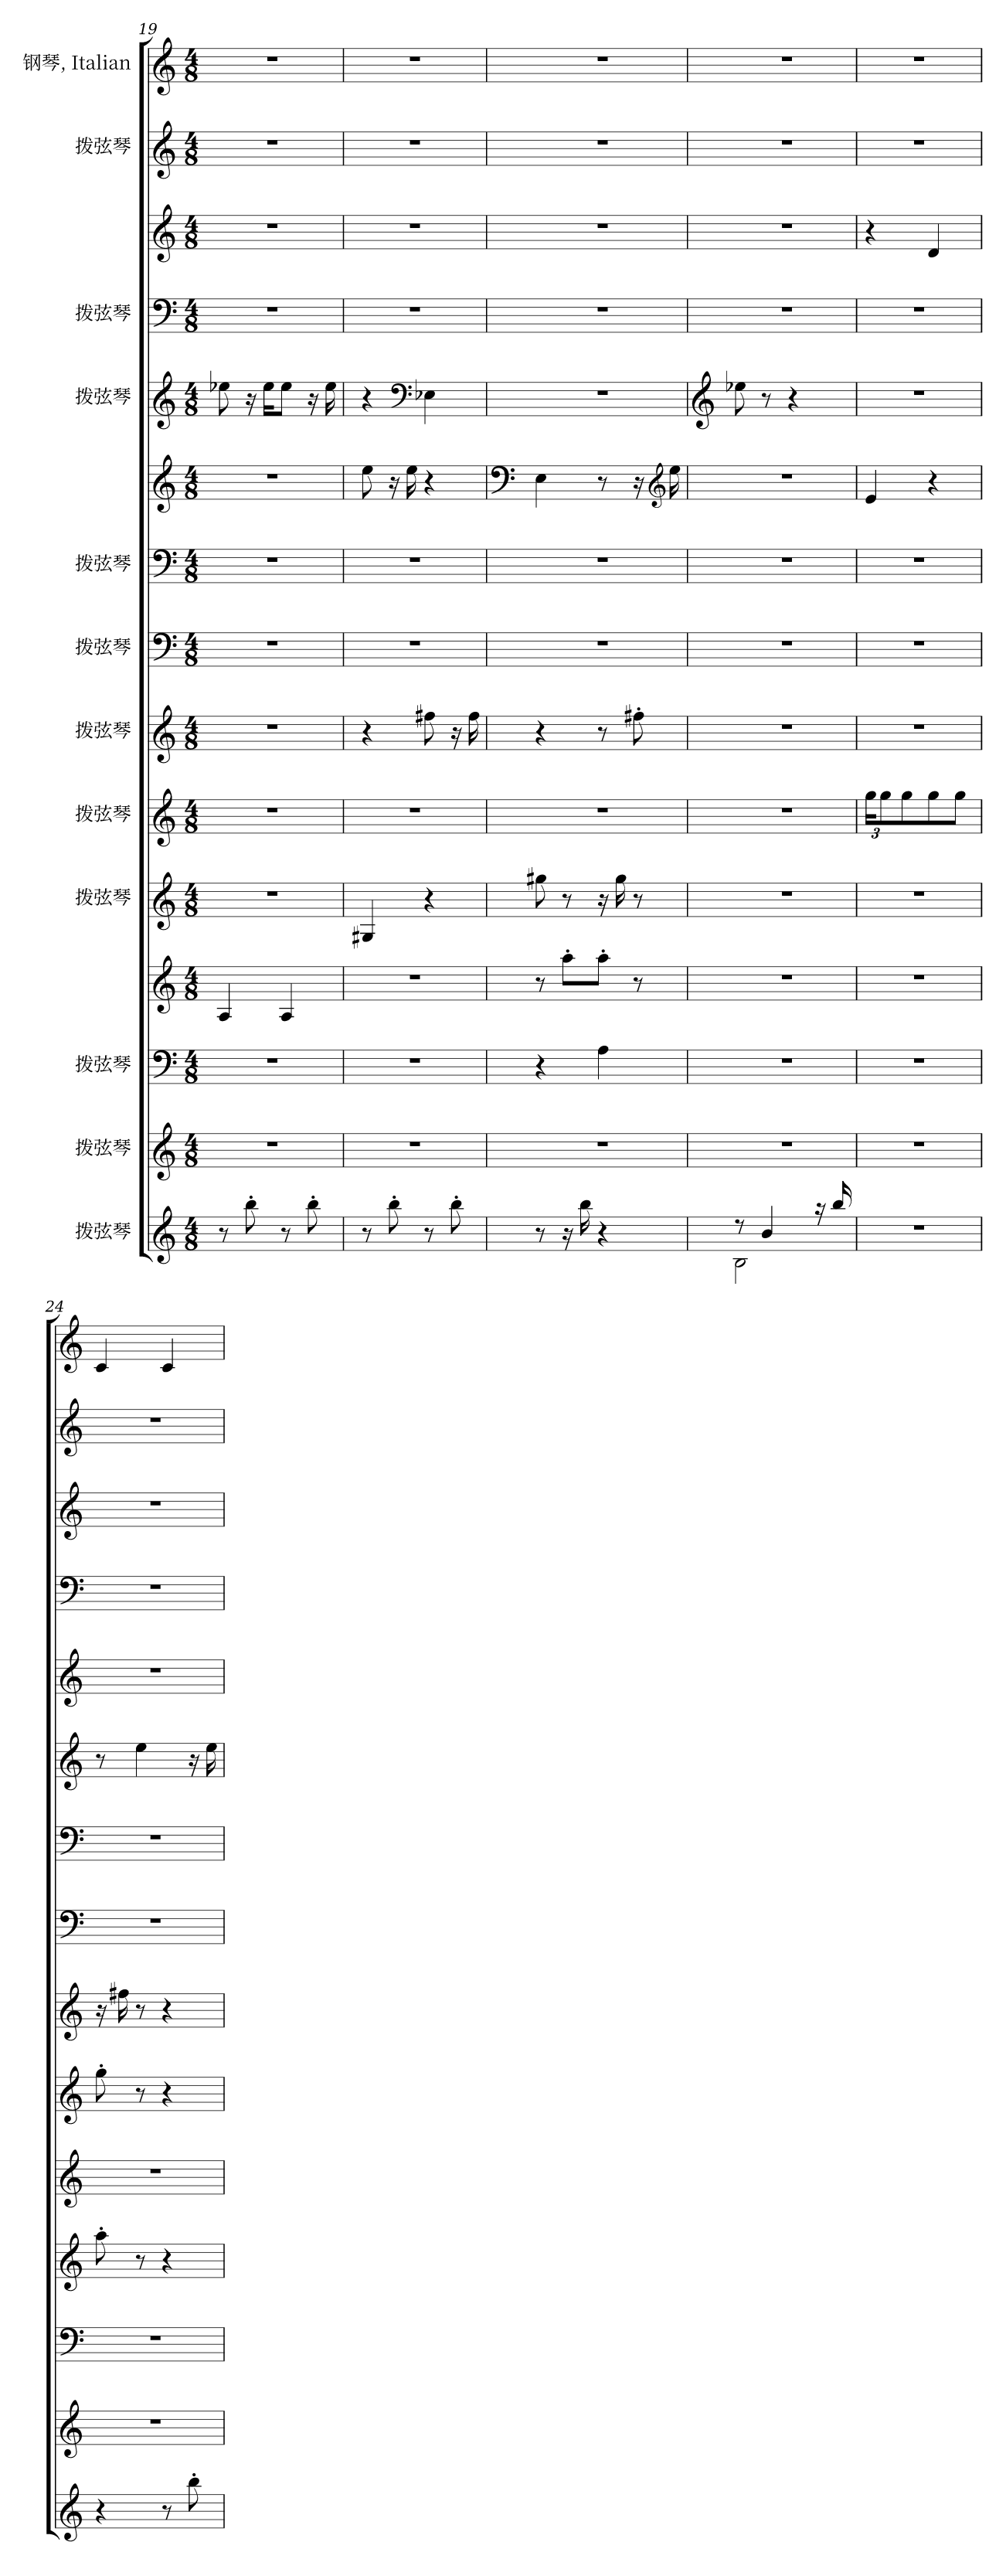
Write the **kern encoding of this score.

**kern	**kern	**kern	**kern	**kern	**kern	**kern	**kern	**kern	**kern	**kern	**kern	**kern	**kern	**kern
*part12	*part11	*part10	*part10	*part9	*part8	*part7	*part6	*part5	*part5	*part4	*part3	*part3	*part2	*part1
*staff15	*staff14	*staff13	*staff12	*staff11	*staff10	*staff9	*staff8	*staff7	*staff6	*staff5	*staff4	*staff3	*staff2	*staff1
*I"拨弦琴	*I"拨弦琴	*I"拨弦琴	*	*I"拨弦琴	*I"拨弦琴	*I"拨弦琴	*I"拨弦琴	*I"拨弦琴	*	*I"拨弦琴	*I"拨弦琴	*	*I"拨弦琴	*I"钢琴, Italian
*clefG2	*clefG2	*clefF4	*clefG2	*clefG2	*clefG2	*clefG2	*clefF4	*clefF4	*clefG2	*clefG2	*clefF4	*clefG2	*clefG2	*clefG2
*k[]	*k[]	*k[]	*k[]	*k[]	*k[]	*k[]	*k[]	*k[]	*k[]	*k[]	*k[]	*k[]	*k[]	*k[]
*M4/8	*M4/8	*M4/8	*M4/8	*M4/8	*M4/8	*M4/8	*M4/8	*M4/8	*M4/8	*M4/8	*M4/8	*M4/8	*M4/8	*M4/8
=19	=19	=19	=19	=19	=19	=19	=19	=19	=19	=19	=19	=19	=19	=19
8r	2r	2r	4A/	2r	2r	2r	2r	2r	2r	8ee-X\	2r	2r	2r	2r
8bb'\	.	.	.	.	.	.	.	.	.	16r	.	.	.	.
.	.	.	.	.	.	.	.	.	.	16ee-\KL	.	.	.	.
8r	.	.	4A/	.	.	.	.	.	.	8ee-\J	.	.	.	.
8bb'\	.	.	.	.	.	.	.	.	.	16r	.	.	.	.
.	.	.	.	.	.	.	.	.	.	16ee-\	.	.	.	.
=20	=20	=20	=20	=20	=20	=20	=20	=20	=20	=20	=20	=20	=20	=20
8r	2r	2r	2r	4G#X/	2r	4r	2r	2r	8ee\	4r	2r	2r	2r	2r
8bb'\	.	.	.	.	.	.	.	.	16r	.	.	.	.	.
.	.	.	.	.	.	.	.	.	16ee\	.	.	.	.	.
*	*	*	*	*	*	*	*	*	*	*clefF4	*	*	*	*
8r	.	.	.	4r	.	8ff#X\	.	.	4r	4E-X\	.	.	.	.
8bb'\	.	.	.	.	.	16r	.	.	.	.	.	.	.	.
.	.	.	.	.	.	16ff#\	.	.	.	.	.	.	.	.
!!LO:PB:g=z
=21	=21	=21	=21	=21	=21	=21	=21	=21	=21	=21	=21	=21	=21	=21
*	*	*	*	*	*	*	*	*	*clefF4	*	*	*	*	*
8r	2r	4r	8r	8gg#X\	2r	4r	2r	2r	4E\	2r	2r	2r	2r	2r
16r	.	.	8aa'\L	8r	.	.	.	.	.	.	.	.	.	.
16bb\	.	.	.	.	.	.	.	.	.	.	.	.	.	.
4r	.	4A\	8aa'\J	16r	.	8r	.	.	8r	.	.	.	.	.
.	.	.	.	16gg#\	.	.	.	.	.	.	.	.	.	.
.	.	.	8r	8r	.	8ff#X'\	.	.	16r	.	.	.	.	.
*	*	*	*	*	*	*	*	*	*clefG2	*	*	*	*	*
.	.	.	.	.	.	.	.	.	16ee\	.	.	.	.	.
=22	=22	=22	=22	=22	=22	=22	=22	=22	=22	=22	=22	=22	=22	=22
*	*	*	*	*	*	*	*	*	*	*clefG2	*	*	*	*
*^	*	*	*	*	*	*	*	*	*	*	*	*	*	*
8r	2B\	2r	2r	2r	2r	2r	2r	2r	2r	2r	8ee-X\	2r	2r	2r	2r
4b/	.	.	.	.	.	.	.	.	.	.	8r	.	.	.	.
.	.	.	.	.	.	.	.	.	.	.	4r	.	.	.	.
16r	.	.	.	.	.	.	.	.	.	.	.	.	.	.	.
16bb/	.	.	.	.	.	.	.	.	.	.	.	.	.	.	.
*v	*v	*	*	*	*	*	*	*	*	*	*	*	*	*	*
=23	=23	=23	=23	=23	=23	=23	=23	=23	=23	=23	=23	=23	=23	=23
*	*	*	*	*	*Xbrackettup	*	*	*	*	*	*	*	*	*
2r	2r	2r	2r	2r	24gg\KL	2r	2r	2r	4e/	2r	2r	4r	2r	2r
.	.	.	.	.	12gg\	.	.	.	.	.	.	.	.	.
.	.	.	.	.	8gg\	.	.	.	.	.	.	.	.	.
.	.	.	.	.	8gg\	.	.	.	4r	.	.	4d/	.	.
.	.	.	.	.	8gg\J	.	.	.	.	.	.	.	.	.
=24	=24	=24	=24	=24	=24	=24	=24	=24	=24	=24	=24	=24	=24	=24
4r	2r	2r	8aa'\	2r	8gg'\	16r	2r	2r	8r	2r	2r	2r	2r	4c/
.	.	.	.	.	.	16ff#X\	.	.	.	.	.	.	.	.
.	.	.	8r	.	8r	8r	.	.	4ee\	.	.	.	.	.
8r	.	.	4r	.	4r	4r	.	.	.	.	.	.	.	4c/
8bb'\	.	.	.	.	.	.	.	.	16r	.	.	.	.	.
.	.	.	.	.	.	.	.	.	16ee\	.	.	.	.	.
=	=	=	=	=	=	=	=	=	=	=	=	=	=	=
*-	*-	*-	*-	*-	*-	*-	*-	*-	*-	*-	*-	*-	*-	*-
